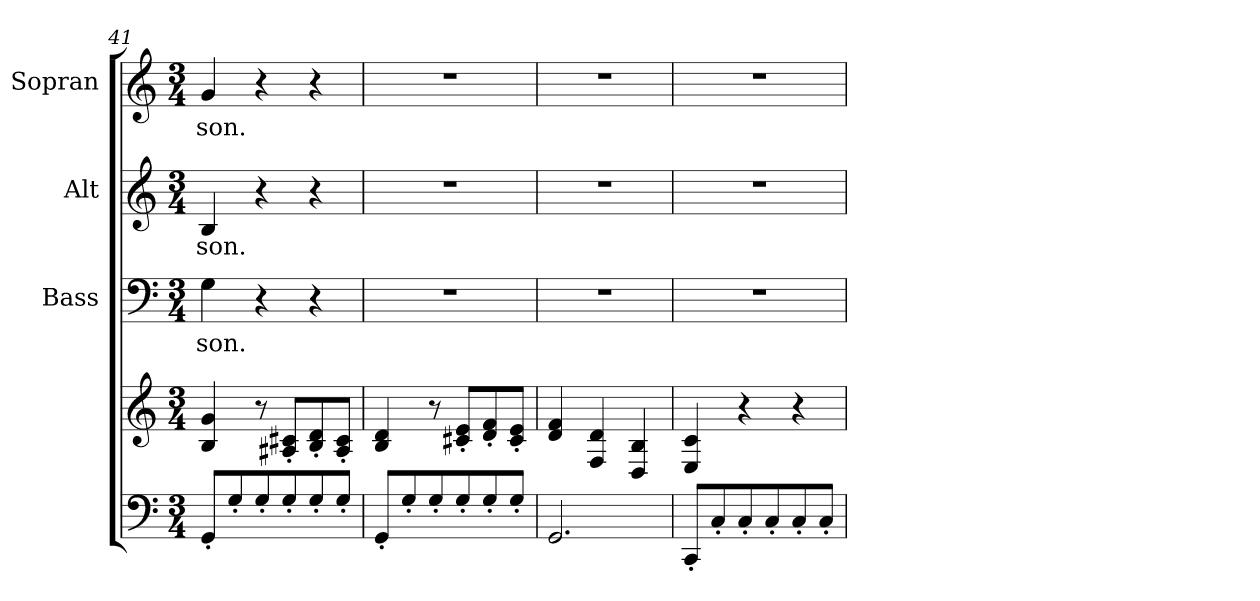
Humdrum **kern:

**kern	**kern	**kern	**text	**kern	**text	**kern	**text
*part4	*part4	*part3	*part3	*part2	*part2	*part1	*part1
*staff5	*staff4	*staff3	*staff3	*staff2	*staff2	*staff1	*staff1
*	*	*I"Bass	*	*I"Alt	*	*I"Sopran	*
*	*	*I'B.	*	*I'A.	*	*I'S.	*
*clefF4	*clefG2	*clefF4	*	*clefG2	*	*clefG2	*
*k[]	*k[]	*k[]	*	*k[]	*	*k[]	*
*C:	*C:	*C:	*	*C:	*	*C:	*
*M3/4	*M3/4	*M3/4	*	*M3/4	*	*M3/4	*
=41	=41	=41	=41	=41	=41	=41	=41
!	!	!	!LO:LY:b	!	!LO:LY:b	!	!LO:LY:b
8GG'</L	4B/ 4g/	4G\	-son.	4B/	-son.	4g/	-son.
8G'</	.	.	.	.	.	.	.
8G'</	8r	4r	.	4r	.	4r	.
8G'</	8A#X/'< 8c#X/'<L	.	.	.	.	.	.
8G'</	8B/'< 8d/'<	4r	.	4r	.	4r	.
8G'</J	8A#/'< 8c#/'<J	.	.	.	.	.	.
=42	=42	=42	=42	=42	=42	=42	=42
8GG'</L	4B/ 4d/	2.r	.	2.r	.	2.r	.
8G'</	.	.	.	.	.	.	.
8G'</	8r	.	.	.	.	.	.
8G'</	8c#X/'< 8e/'<L	.	.	.	.	.	.
8G'</	8d/'< 8f/'<	.	.	.	.	.	.
8G'</J	8c#/'< 8e/'<J	.	.	.	.	.	.
!!LO:LB:g=z
=43	=43	=43	=43	=43	=43	=43	=43
2.GG/	4d/ 4f/	2.r	.	2.r	.	2.r	.
.	4F/ 4d/	.	.	.	.	.	.
.	4D/ 4B/	.	.	.	.	.	.
=44	=44	=44	=44	=44	=44	=44	=44
8CC'</L	4E/ 4c/	2.r	.	2.r	.	2.r	.
8C'</	.	.	.	.	.	.	.
8C'</	4r	.	.	.	.	.	.
8C'</	.	.	.	.	.	.	.
8C'</	4r	.	.	.	.	.	.
8C'</J	.	.	.	.	.	.	.
=	=	=	=	=	=	=	=
*-	*-	*-	*-	*-	*-	*-	*-
